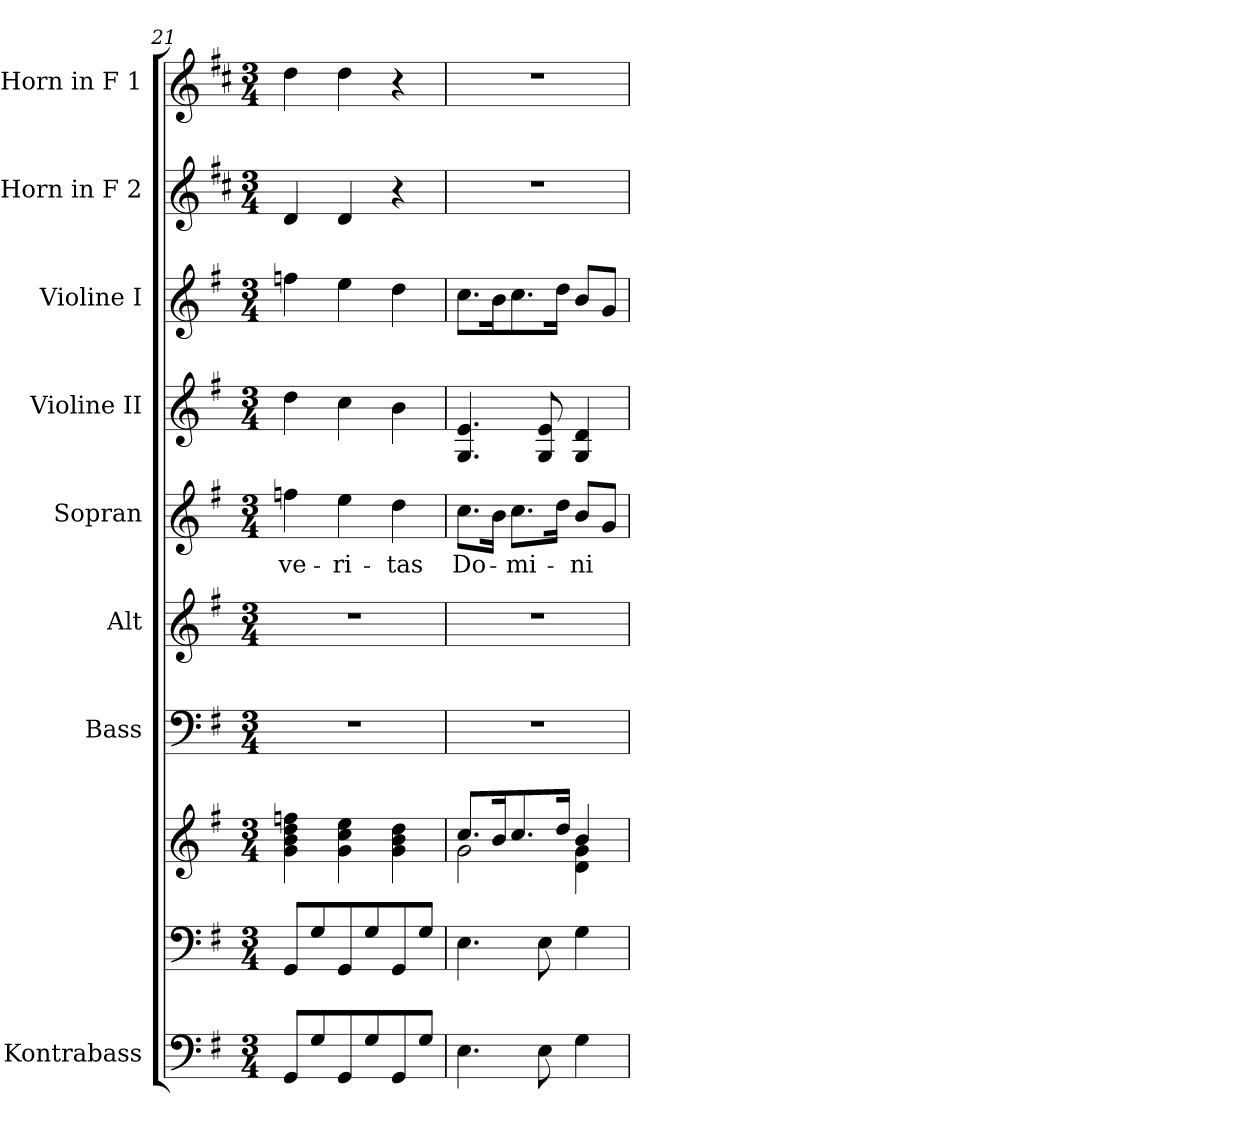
**kern	**kern	**kern	**kern	**kern	**kern	**text	**kern	**kern	**kern	**kern
*part9	*part8	*part8	*part7	*part6	*part5	*part5	*part4	*part3	*part2	*part1
*staff10	*staff9	*staff8	*staff7	*staff6	*staff5	*staff5	*staff4	*staff3	*staff2	*staff1
*I"Kontrabass	*	*	*I"Bass	*I"Alt	*I"Sopran	*	*I"Violine II	*I"Violine I	*I"Horn in F 2	*I"Horn in F 1
*I'Kb.	*	*	*I'B.	*I'A.	*I'S.	*	*I'Vl. II	*I'Vl. I	*	*
*clefF4	*clefF4	*clefG2	*clefF4	*clefG2	*clefG2	*	*clefG2	*clefG2	*clefG2	*clefG2
*ITrd7c12	*	*	*	*	*	*	*	*	*ITrd4c7	*ITrd4c7
*k[f#]	*k[f#]	*k[f#]	*k[f#]	*k[f#]	*k[f#]	*	*k[f#]	*k[f#]	*k[f#]	*k[f#]
*G:	*G:	*G:	*G:	*G:	*G:	*	*G:	*G:	*G:	*G:
*M3/4	*M3/4	*M3/4	*M3/4	*M3/4	*M3/4	*	*M3/4	*M3/4	*M3/4	*M3/4
=21	=21	=21	=21	=21	=21	=21	=21	=21	=21	=21
!	!	!	!	!	!	!LO:LY:b	!	!	!	!
8GGG/L	8GG/L	4g\ 4b\ 4dd\ 4ffn\	2.r	2.r	4ffn\	ve-	4dd\	4ffn\	4G/	4g\
8GG/	8G/	.	.	.	.	.	.	.	.	.
!	!	!	!	!	!	!LO:LY:b	!	!	!	!
8GGG/	8GG/	4g\ 4cc\ 4ee\	.	.	4ee\	-ri-	4cc\	4ee\	4G/	4g\
8GG/	8G/	.	.	.	.	.	.	.	.	.
!	!	!	!	!	!	!LO:LY:b	!	!	!	!
8GGG/	8GG/	4g\ 4b\ 4dd\	.	.	4dd\	-tas	4b\	4dd\	4r	4r
8GG/J	8G/J	.	.	.	.	.	.	.	.	.
=22	=22	=22	=22	=22	=22	=22	=22	=22	=22	=22
*	*	*^	*	*	*	*	*	*	*	*
!	!	!	!	!	!	!	!LO:LY:b	!	!	!	!
4.EE\	4.E\	8.cc/L	2g\	2.r	2.r	8.cc\L	Do-	4.G/ 4.e/	8.cc\L	2.r	2.r
.	.	16b/k	.	.	.	16b\Jk	.	.	16b\k	.	.
!	!	!	!	!	!	!	!LO:LY:b	!	!	!	!
.	.	8.cc/	.	.	.	8.cc\L	-mi-	.	8.cc\	.	.
8EE\	8E\	.	.	.	.	.	.	8G/ 8e/	.	.	.
.	.	16dd/Jk	.	.	.	16dd\Jk	.	.	16dd\Jk	.	.
!	!	!	!	!	!	!	!LO:LY:b	!	!	!	!
4GG\	4G\	4b/	4d\ 4g\	.	.	8b/L	-ni	4G/ 4d/	8b/L	.	.
.	.	.	.	.	.	8g/J	.	.	8g/J	.	.
*	*	*v	*v	*	*	*	*	*	*	*	*
=	=	=	=	=	=	=	=	=	=	=
*-	*-	*-	*-	*-	*-	*-	*-	*-	*-	*-
